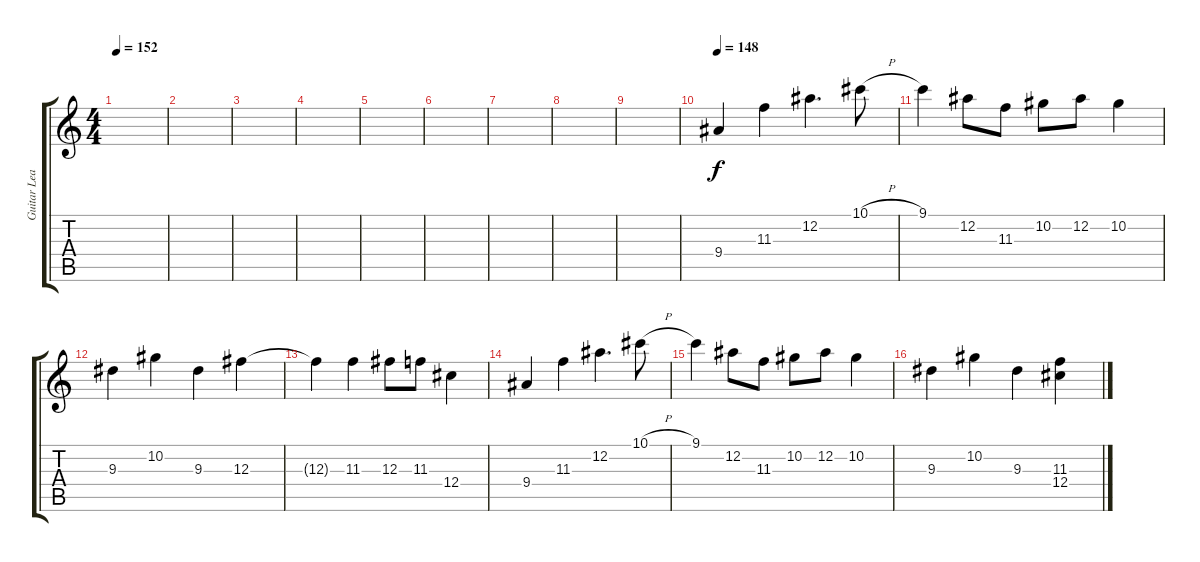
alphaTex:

\track ("Guitar Lead" "Guitar Lea") {instrument electricguitarjazz}
\staff {score tabs}
\tuning (Eb4 Bb3 Gb3 Db3 Ab2 Eb2) {hide}
\ts (4 4)
\tempo 152
\clef g2
\ks c
|
|
|
|
|
|
|
|
|
\tempo 148
9.4.4 11.3.4 12.2.4{d} 10.1{h}.8 |
9.1.4 12.2.8 11.3.8 10.2.8 12.2.8 10.2.4 |
9.3.4 10.2.4 9.3.4 12.3.4 |
12.3{t}.4 11.3.4 12.3.8 11.3.8 12.4.4 |
9.4.4 11.3.4 12.2.4{d} 10.1{h}.8 |
9.1.4 12.2.8 11.3.8 10.2.8 12.2.8 10.2.4 |
9.3.4 10.2.4 9.3.4 (11.3 12.4).4
